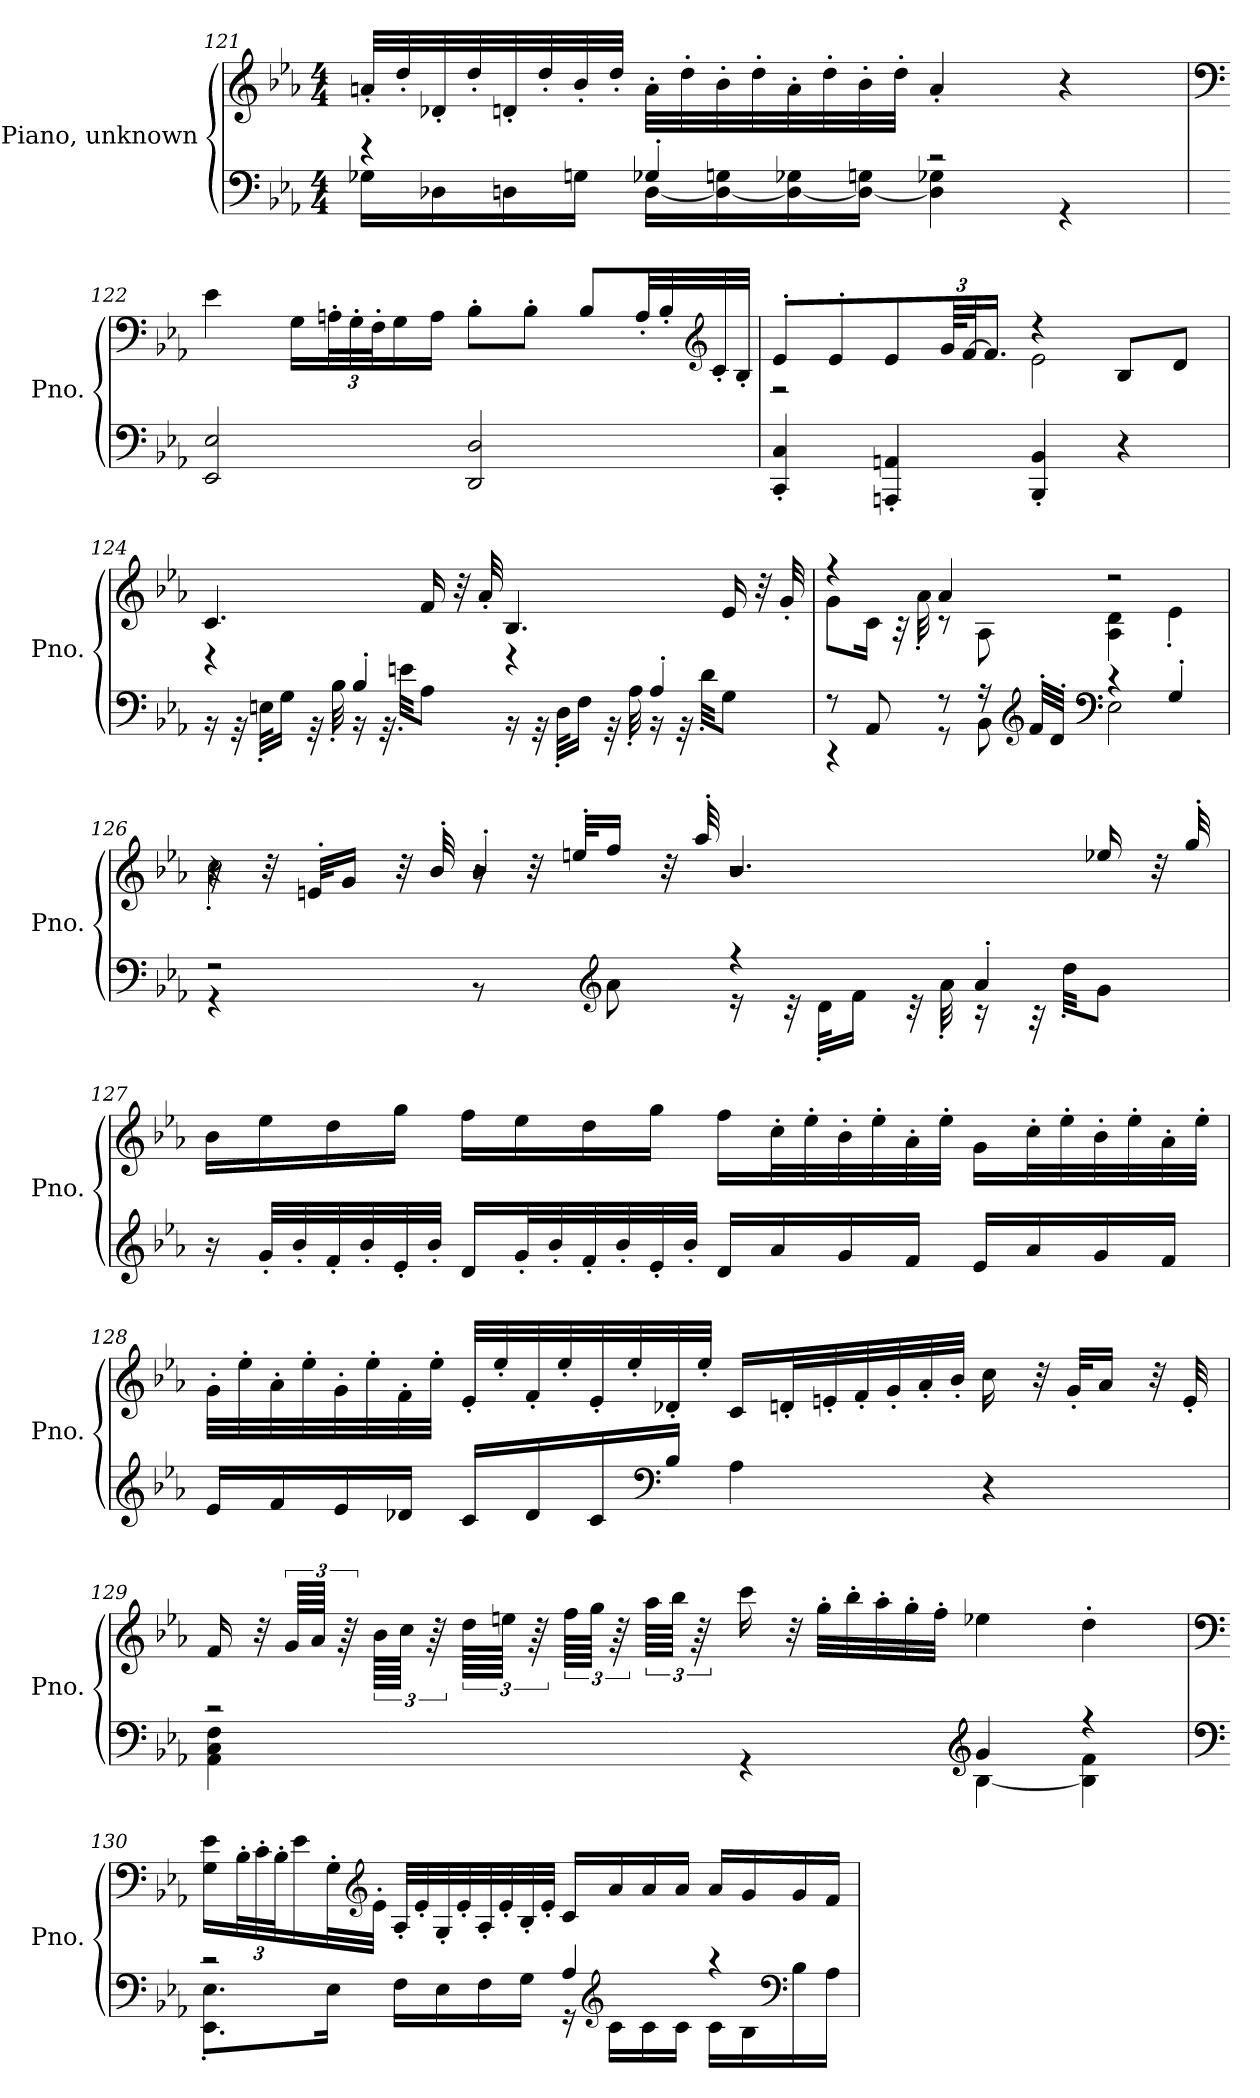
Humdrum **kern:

**kern	**kern
*part1	*part1
*staff2	*staff1
*I"Piano, unknown	*
*I'Pno.	*
!!LO:PB:g=z
*clefF4	*clefG2
*k[b-e-a-]	*k[b-e-a-]
*M4/4	*M4/4
=121	=121
*^	*
4r	16G-X\LL	32an'/LLL
.	.	32dd'/
.	16D-X\	32d-X'/
.	.	32dd'/
.	16Dn\	32dn'/
.	.	32dd'/
.	16Gn\JJ	32b-'/
.	.	32dd'/JJJ
4G-X'/	[16D\LL	32a'\LLL
.	.	32dd'\
.	16D\_ 16Gn\	32b-'\
.	.	32dd'\
.	16D\_ 16G-X\	32a'\
.	.	32dd'\
.	16D\_ 16Gn\JJ	32b-'\
.	.	32dd'\JJJ
2r	4D\] 4G-X\	4a'/
.	4r	4r
*v	*v	*
=122	=122
*	*clefF4
2EE-/ 2E-/	4e-\
.	16G\LL
*	*Xbrackettup
.	48An'\L
.	48G'\
.	48F'\J
.	16G\
.	16A\JJ
2DD/ 2D/	8B-'\L
.	8B-'\J
.	8B-/L
.	32A'/LL
.	32B-'/
*	*clefG2
.	32c'/
.	32B-'/JJJ
!!LO:LB:g=z
=123	=123
*	*^
4CC/' 4C/'	8e-'/L	2r
.	8e-'/	.
4AAAn/' 4AAn/'	8e-/	.
.	96g/KLL	.
.	[48f/J	.
.	16.f/JJ]	.
4BBB-/' 4BB-/'	4r	2e-\
4r	8B-/L	.
.	8d/J	.
*	*v	*v
=124	=124
*^	*
4r	16r	4.c/
.	32r	.
.	32En'\KLL	.
.	16G\JJ	.
.	32r	.
.	32B-'\	.
4B-'/	16r	.
.	32r	.
.	32en'\KKL	.
.	8A-\J	16f/
.	.	32r
.	.	32a-'/
4r	16r	4.B-/
.	32r	.
.	32D'\KLL	.
.	16F\JJ	.
.	32r	.
.	32A-'\	.
4A-'/	16r	.
.	32r	.
.	32d'\KKL	.
.	8G\J	16e-/
.	.	32r
.	.	32g'/
!!LO:LB:g=z
=125	=125	=125
*	*	*^
8r	4r	4r	8g\L
8AA-/	.	.	16c\Jk
.	.	.	32r
.	.	.	32a-'\
8r	8r	4a-/	8r
16r	8BB-\	.	8A-\
*clefG2	*	*	*
32f'/LLL	.	.	.
32d'/JJJ	.	.	.
*clefF4	*	*	*
4r	2E-\	2r	4A-\ 4d\
4G'/	.	.	4e-'\
=126	=126	=126	=126
*	*	*	*^
2r	4r	16r	2cc'\	4r
.	.	32r	.	.
.	.	32en'/KLL	.	.
.	.	16g/JJ	.	.
.	.	32r	.	.
.	.	32b-'/	.	.
.	8r	16r	.	4b-'/
.	.	32r	.	.
.	.	32een'/KLL	.	.
*clefG2	*	*	*	*
.	8a-\	16ff/JJ	.	.
.	.	32r	.	.
.	.	32aa-'/	.	.
4r	16r	4.b-/	2r	2r
.	32r	.	.	.
.	32d'\KLL	.	.	.
.	16f\JJ	.	.	.
.	32r	.	.	.
.	32a-'\	.	.	.
4a-'/	16r	.	.	.
.	32r	.	.	.
.	32dd'\KKL	.	.	.
.	8g\J	16ee-X/	.	.
.	.	32r	.	.
.	.	32gg'/	.	.
*v	*v	*	*	*
*	*v	*v	*v
!!LO:LB:g=z
=127	=127
16r	16b-\LL
32g'/LLL	16ee-\
32b-'/	.
32f'/	16dd\
32b-'/	.
32e-'/	16gg\JJ
32b-'/JJJ	.
16d/LL	16ff\LL
32g'/L	16ee-\
32b-'/	.
32f'/	16dd\
32b-'/	.
32e-'/	16gg\JJ
32b-'/JJJ	.
16d/LL	16ff\LL
16a-/	32cc'\L
.	32ee-'\
16g/	32b-'\
.	32ee-'\
16f/JJ	32a-'\
.	32ee-'\JJJ
16e-/LL	16g\LL
16a-/	32cc'\L
.	32ee-'\
16g/	32b-'\
.	32ee-'\
16f/JJ	32a-'\
.	32ee-'\JJJ
!!LO:LB:g=z
=128	=128
16e-/LL	32g'\LLL
.	32ee-'\
16f/	32a-'\
.	32ee-'\
16e-/	32g'\
.	32ee-'\
16d-X/JJ	32f'\
.	32ee-'\JJJ
16c/LL	32e-'/LLL
.	32ee-'/
16d-/	32f'/
.	32ee-'/
16c/	32e-'/
.	32ee-'/
*clefF4	*
16B-/JJ	32d-X'/
.	32ee-'/JJJ
4A-\	16c/LL
.	32dn'/L
.	32en'/
.	32f'/
.	32g'/
.	32a-'/
.	32b-'/JJJ
4r	16cc\
.	32r
.	32g'/KLL
.	16a-/JJ
.	32r
.	32e'/
!!LO:LB:g=z
=129	=129
*^	*
2r	4AA-\ 4C\ 4F\	16f/
.	.	32r
*	*	*brackettup
.	.	96g/LLLL
.	.	96a-/JJJJ
.	.	96r
.	.	96b-\LLLL
.	.	96cc\JJJJ
.	.	96r
.	.	96dd\LLLL
.	.	96een\JJJJ
.	.	96r
.	.	96ff\LLLL
.	.	96gg\JJJJ
.	.	96r
.	.	96aa-\LLLL
.	.	96bb-\JJJJ
.	.	96r
.	4r	16ccc\
.	.	32r
.	.	32gg'\LLL
.	.	32bb-'\
.	.	32aa-'\
.	.	32gg'\
.	.	32ff'\JJJ
*clefG2	*	*
4g/	[4B-\	4ee-X\
4r	4B-\] 4f\	4dd'\
!!LO:PB:g=z
=130	=130	=130
*clefF4	*	*clefF4
2r	8.EE-\' 8.E-\'L	16G\ 16e-\LL
*	*	*Xbrackettup
.	.	48B-'\L
.	.	48c'\
.	.	48B-'\J
.	.	16e-\
.	16E-\Jk	32G'\L
*	*	*clefG2
.	.	32e-'\JJJ
.	16F\LL	32A-'/LLL
.	.	32e-'/
.	16E-\	32G'/
.	.	32e-'/
.	16F\	32A-'/
.	.	32e-'/
.	16G\JJ	32B-'/
.	.	32e-'/JJJ
4A-/	16r	16c/LL
*clefG2	*	*
.	16c\LL	16a-/
.	16c\	16a-/
.	16c\JJ	16a-/JJ
4r	16c\LL	16a-/LL
.	16B-\	16g/
*clefF4	*	*
.	16B-\	16g/
.	16A-\JJ	16f/JJ
*v	*v	*
=	=
*-	*-
